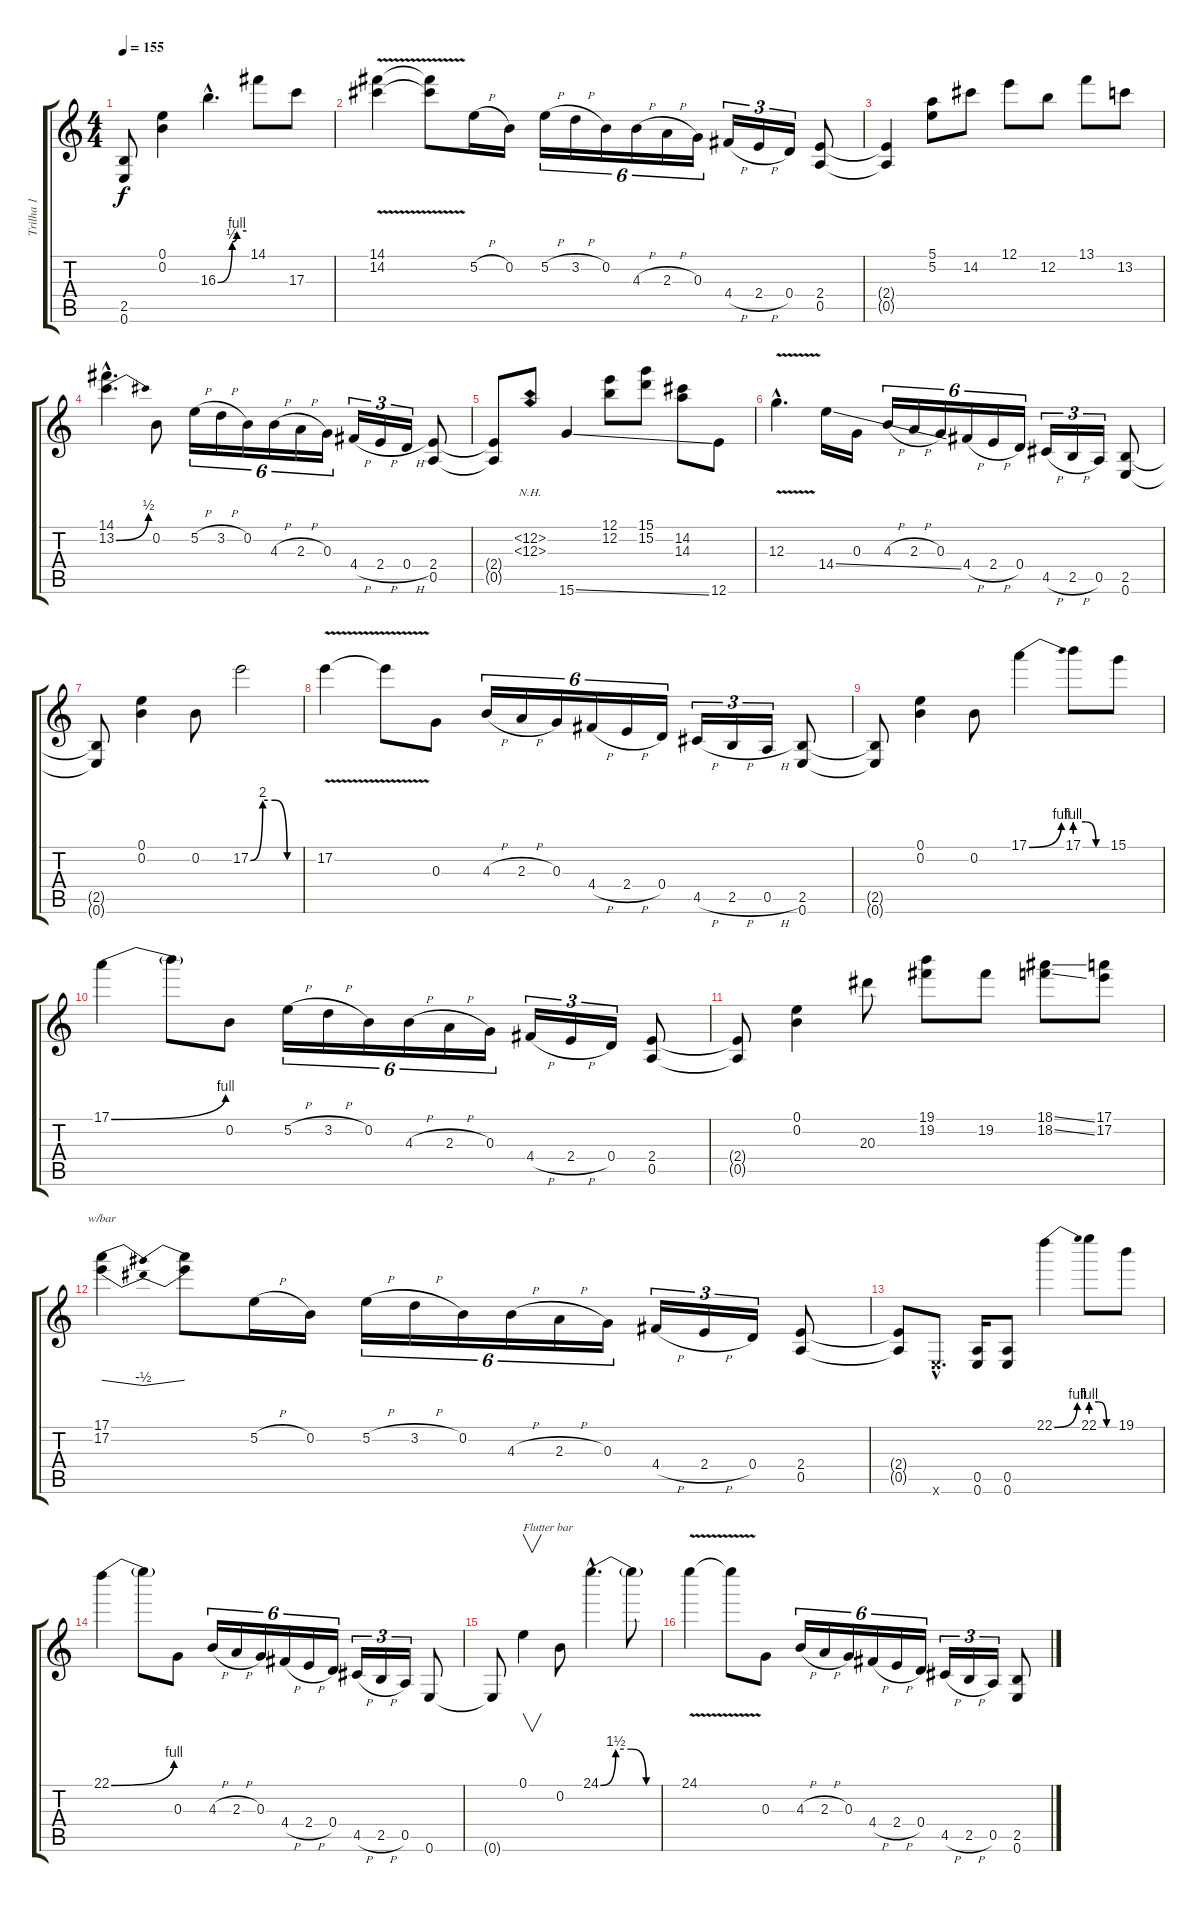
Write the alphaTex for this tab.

\track ("Trilha 1" "Trilha 1") {instrument distortionguitar}
\staff {score tabs}
\tuning (E4 B3 G3 D3 A2 E2) {hide}
\ts (4 4)
\tempo 155
\clef g2
\ks c
(2.5{t} 0.6{t}).8{dy f} (0.1 0.2).4 16.3{be (custom 0 0 30 2 40 4 60 4) hac}.4{d} 14.1.8 17.3.8 |
(14.1{v} 14.2{v}).4 (14.1{t} 14.2{t}).8 5.2{h}.16 0.2.16 5.2{h}.16{tu (6 4)} 3.2{h}.16{tu (6 4)} 0.2.16{tu (6 4)} 4.3{h}.16{tu (6 4)} 2.3{h}.16{tu (6 4)} 0.3.16{tu (6 4)} 4.4{h}.16{tu (3 2)} 2.4{h}.16{tu (3 2)} 0.4.16{tu (3 2)} (2.4 0.5).8 |
(2.4{t} 0.5{t}).4 (5.1 5.2).8 14.2.8 12.1.8 12.2.8 13.1.8 13.2.8 |
(14.1{hac} 13.2{be (bend 0 0 60 2) hac}).4{d} 0.2.8 5.2{h}.16{tu (6 4)} 3.2{h}.16{tu (6 4)} 0.2.16{tu (6 4)} 4.3{h}.16{tu (6 4)} 2.3{h}.16{tu (6 4)} 0.3.16{tu (6 4)} 4.4{h}.16{tu (3 2)} 2.4{h}.16{tu (3 2)} 0.4{h}.16{tu (3 2)} (2.4 0.5).8 |
(2.4{t} 0.5{t}).8 (0.2{nh} 0.3{nh}).8 15.6{ss}.4 (12.1 12.2).8 (15.1 15.2).8 (14.2 14.3).8 12.6.8 |
12.3{v hac}.4{d} 14.4{ss}.16 0.3.16 4.3{h}.16{tu (6 4)} 2.3{h}.16{tu (6 4)} 0.3.16{tu (6 4)} 4.4{h}.16{tu (6 4)} 2.4{h}.16{tu (6 4)} 0.4.16{tu (6 4)} 4.5{h}.16{tu (3 2)} 2.5{h}.16{tu (3 2)} 0.5.16{tu (3 2)} (2.5 0.6).8 |
(2.5{t} 0.6{t}).8 (0.1 0.2).4 0.2.8 17.2{be (custom 0 0 15 8 30 8 45 0 60 0)}.2 |
17.2{v}.4 17.2{t}.8 0.3.8 4.3{h}.16{tu (6 4)} 2.3{h}.16{tu (6 4)} 0.3.16{tu (6 4)} 4.4{h}.16{tu (6 4)} 2.4{h}.16{tu (6 4)} 0.4.16{tu (6 4)} 4.5{h}.16{tu (3 2)} 2.5{h}.16{tu (3 2)} 0.5{h}.16{tu (3 2)} (2.5 0.6).8 |
(2.5{t} 0.6{t}).8 (0.1 0.2).4 0.2.8 17.1{be (bend 0 0 60 4)}.4 17.1{be (custom 0 4 20 4 40 0 60 0)}.8 15.1.8 |
17.1{be (bend 0 0 60 4)}.4 17.1{t}.8 0.2.8 5.2{h}.16{tu (6 4)} 3.2{h}.16{tu (6 4)} 0.2.16{tu (6 4)} 4.3{h}.16{tu (6 4)} 2.3{h}.16{tu (6 4)} 0.3.16{tu (6 4)} 4.4{h}.16{tu (3 2)} 2.4{h}.16{tu (3 2)} 0.4.16{tu (3 2)} (2.4 0.5).8 |
(2.4{t} 0.5{t}).8 (0.1 0.2).4 20.3.8 (19.1 19.2).8 19.2.8 (18.1{ss} 18.2{ss}).8 (17.1 17.2).8 |
(17.1 17.2).4{tbe (dip default 0 0 30 -2 60 0)} (17.1{t} 17.2{t}).8 5.2{h}.16 0.2.16 5.2{h}.16{tu (6 4)} 3.2{h}.16{tu (6 4)} 0.2.16{tu (6 4)} 4.3{h}.16{tu (6 4)} 2.3{h}.16{tu (6 4)} 0.3.16{tu (6 4)} 4.4{h}.16{tu (3 2)} 2.4{h}.16{tu (3 2)} 0.4.16{tu (3 2)} (2.4 0.5).8 |
(2.4{t} 0.5{t}).8 0.6{hac x}.8{d} (0.5 0.6).16 (0.5 0.6).8 22.1{be (bend 0 0 60 4)}.4 22.1{be (custom 0 4 20 4 40 0 60 0)}.8 19.1.8 |
22.1{be (bend 0 0 60 4)}.4 22.1{t}.8 0.3.8 4.3{h}.16{tu (6 4)} 2.3{h}.16{tu (6 4)} 0.3.16{tu (6 4)} 4.4{h}.16{tu (6 4)} 2.4{h}.16{tu (6 4)} 0.4.16{tu (6 4)} 4.5{h}.16{tu (3 2)} 2.5{h}.16{tu (3 2)} 0.5.16{tu (3 2)} 0.6.8 |
0.6{t}.8 0.1.4{v txt "Flutter bar"} 0.2.8 24.1{be (custom 0 0 15 6 30 6 45 0 60 0) hac}.4{d} 24.1{t}.8 |
24.1{v}.4 24.1{t}.8 0.3.8 4.3{h}.16{tu (6 4)} 2.3{h}.16{tu (6 4)} 0.3{h}.16{tu (6 4)} 4.4{h}.16{tu (6 4)} 2.4{h}.16{tu (6 4)} 0.4.16{tu (6 4)} 4.5{h}.16{tu (3 2)} 2.5{h}.16{tu (3 2)} 0.5.16{tu (3 2)} (2.5 0.6).8
